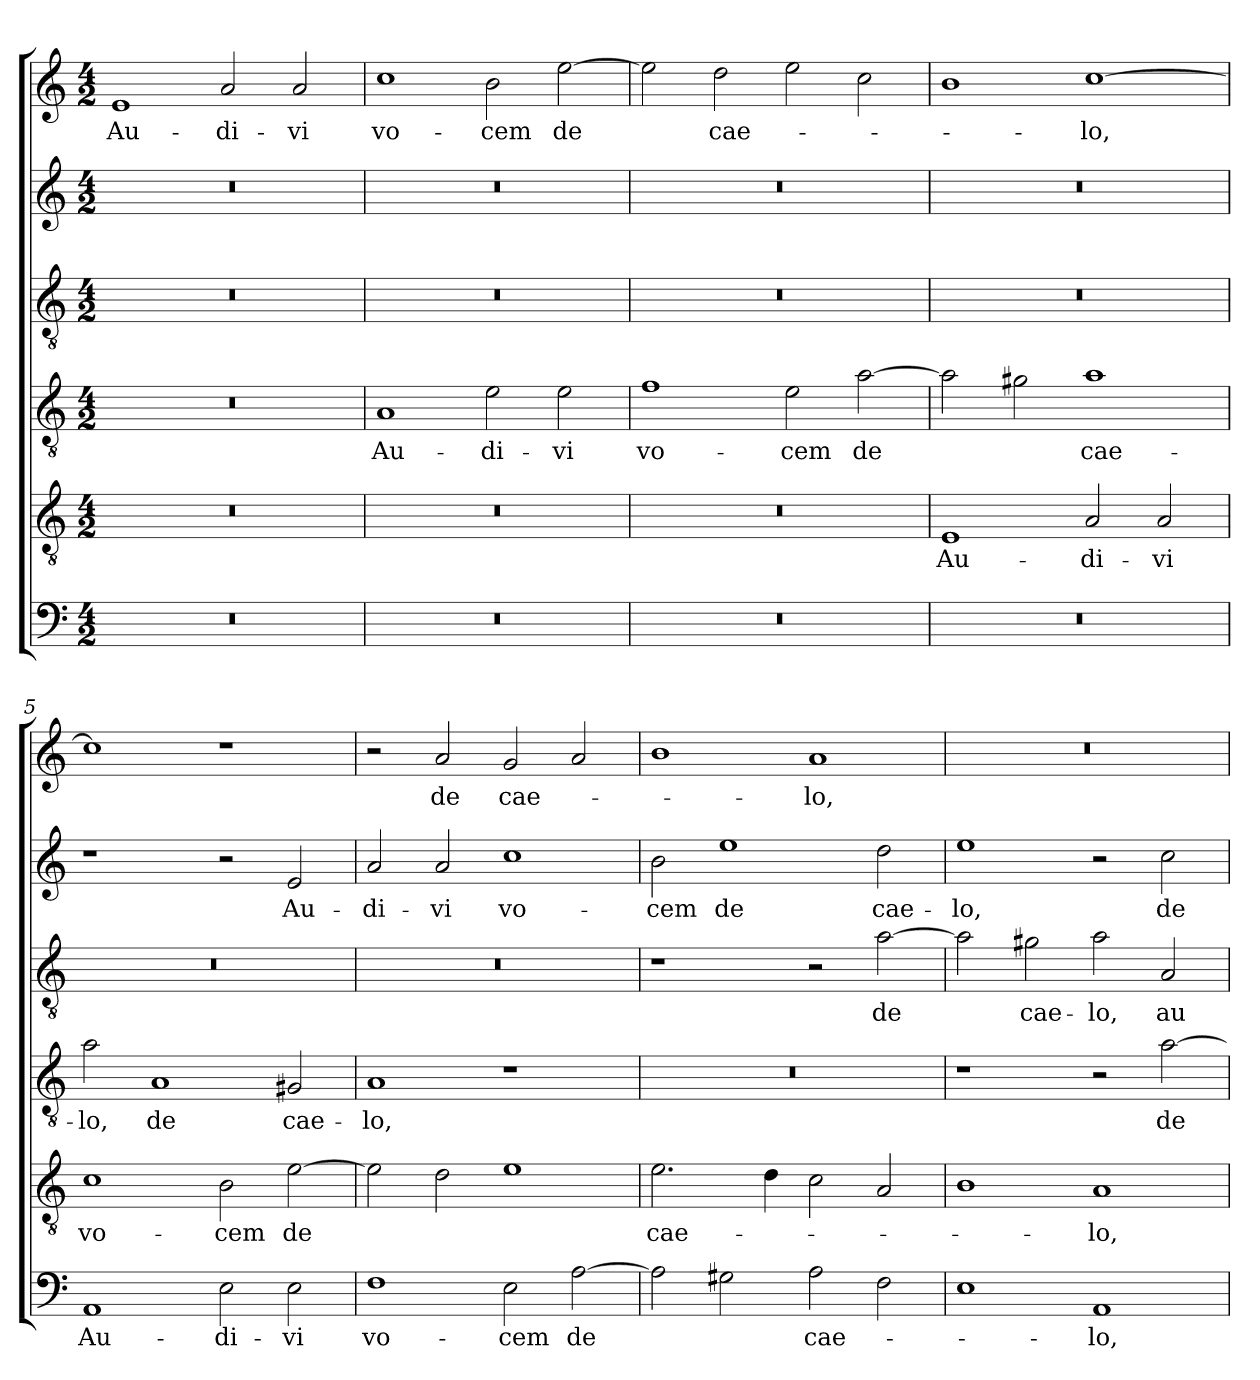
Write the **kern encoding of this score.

**kern	**text	**kern	**text	**kern	**text	**kern	**text	**kern	**text	**kern	**text
*part6	*part6	*part5	*part5	*part4	*part4	*part3	*part3	*part2	*part2	*part1	*part1
*staff6	*staff6	*staff5	*staff5	*staff4	*staff4	*staff3	*staff3	*staff2	*staff2	*staff1	*staff1
*clefF4	*	*clefGv2	*	*clefGv2	*	*clefGv2	*	*clefG2	*	*clefG2	*
*k[]	*	*k[]	*	*k[]	*	*k[]	*	*k[]	*	*k[]	*
*C:	*	*C:	*	*C:	*	*C:	*	*C:	*	*C:	*
*M4/2	*	*M4/2	*	*M4/2	*	*M4/2	*	*M4/2	*	*M4/2	*
=1	=1	=1	=1	=1	=1	=1	=1	=1	=1	=1	=1
0r	.	0r	.	0r	.	0r	.	0r	.	1e	Au-
.	.	.	.	.	.	.	.	.	.	2a/	-di-
.	.	.	.	.	.	.	.	.	.	2a/	-vi
=2	=2	=2	=2	=2	=2	=2	=2	=2	=2	=2	=2
0r	.	0r	.	1A	Au-	0r	.	0r	.	1cc	vo-
.	.	.	.	2e\	-di-	.	.	.	.	2b\	-cem
.	.	.	.	2e\	-vi	.	.	.	.	[2ee\	de
=3	=3	=3	=3	=3	=3	=3	=3	=3	=3	=3	=3
0r	.	0r	.	1f	vo-	0r	.	0r	.	2ee\]	.
.	.	.	.	.	.	.	.	.	.	2dd\	cae-
.	.	.	.	2e\	-cem	.	.	.	.	2ee\	.
.	.	.	.	[2a\	de	.	.	.	.	2cc\	.
=4	=4	=4	=4	=4	=4	=4	=4	=4	=4	=4	=4
0r	.	1E	Au-	2a\]	.	0r	.	0r	.	1b	.
.	.	.	.	2g#X\	.	.	.	.	.	.	.
.	.	2A/	-di-	1a	cae-	.	.	.	.	[1cc	-lo,
.	.	2A/	-vi	.	.	.	.	.	.	.	.
=5	=5	=5	=5	=5	=5	=5	=5	=5	=5	=5	=5
1AA	Au-	1c	vo-	2a\	-lo,	0r	.	1r	.	1cc]	.
.	.	.	.	1A	de	.	.	.	.	.	.
2E\	-di-	2B\	-cem	.	.	.	.	2r	.	1r	.
2E\	-vi	[2e\	de	2G#X/	cae-	.	.	2e/	Au-	.	.
=6	=6	=6	=6	=6	=6	=6	=6	=6	=6	=6	=6
1F	vo-	2e\]	.	1A	-lo,	0r	.	2a/	-di-	2r	.
.	.	2d\	.	.	.	.	.	2a/	-vi	2a/	de
2E\	-cem	1e	.	1r	.	.	.	1cc	vo-	2g/	cae-
[2A\	de	.	.	.	.	.	.	.	.	2a/	.
=7	=7	=7	=7	=7	=7	=7	=7	=7	=7	=7	=7
2A\]	.	2.e\	cae-	0r	.	1r	.	2b\	-cem	1b	.
2G#X\	.	.	.	.	.	.	.	1ee	de	.	.
.	.	4d\	.	.	.	.	.	.	.	.	.
2A\	cae-	2c\	.	.	.	2r	.	.	.	1a	-lo,
2F\	.	2A/	.	.	.	[2a\	de	2dd\	cae-	.	.
=8	=8	=8	=8	=8	=8	=8	=8	=8	=8	=8	=8
1E	.	1B	.	1r	.	2a\]	.	1ee	-lo,	0r	.
.	.	.	.	.	.	2g#X\	cae-	.	.	.	.
1AA	-lo,	1A	-lo,	2r	.	2a\	-lo,	2r	.	.	.
.	.	.	.	[2a\	de	2A/	au-	2cc\	de	.	.
=	=	=	=	=	=	=	=	=	=	=	=
*-	*-	*-	*-	*-	*-	*-	*-	*-	*-	*-	*-
